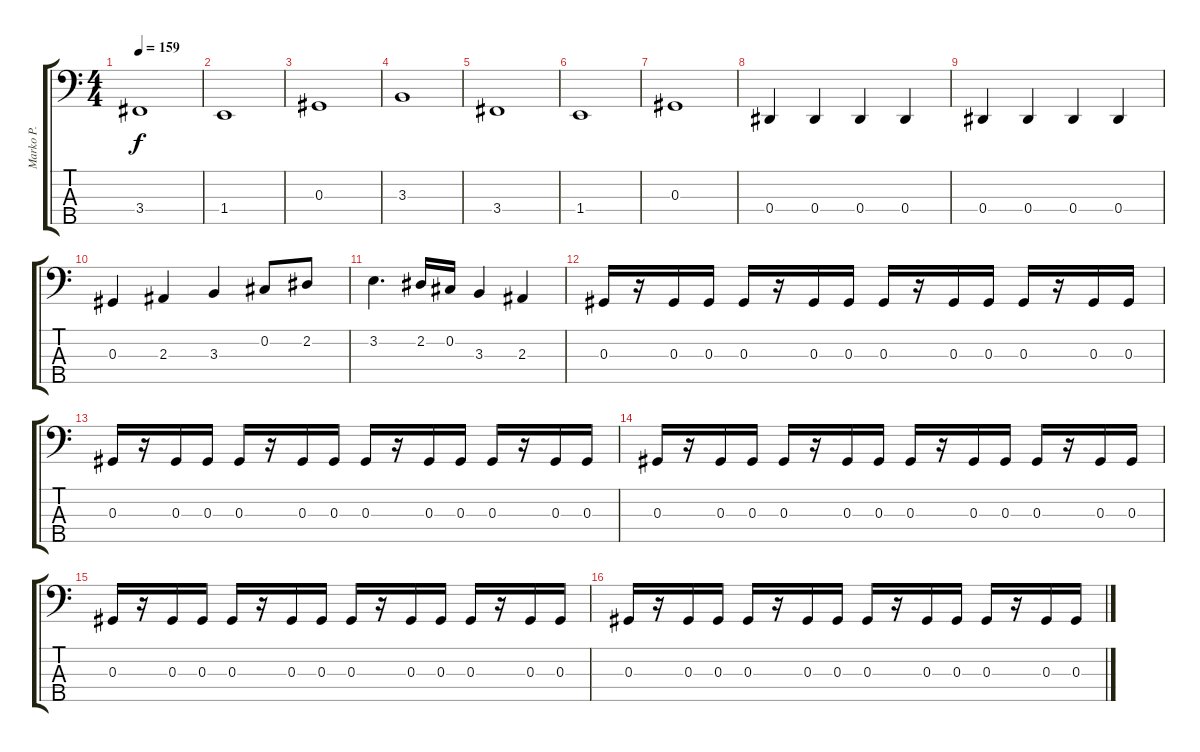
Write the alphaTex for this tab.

\track ("Marko P." "Marko P.") {instrument electricbassfinger}
\staff {score tabs}
\tuning (Gb2 Db2 Ab1 Eb1 Bb0) {hide}
\ts (4 4)
\tempo 159
\clef f4
\ks c
3.4.1{dy f} |
1.4.1 |
0.3.1 |
3.3.1 |
3.4.1 |
1.4.1 |
0.3.1 |
0.4.4 0.4.4 0.4.4 0.4.4 |
0.4.4 0.4.4 0.4.4 0.4.4 |
0.3.4 2.3.4 3.3.4 0.2.8 2.2.8 |
3.2.4{d} 2.2.16 0.2.16 3.3.4 2.3.4 |
0.3.16 r.16 0.3.16 0.3.16 0.3.16 r.16 0.3.16 0.3.16 0.3.16 r.16 0.3.16 0.3.16 0.3.16 r.16 0.3.16 0.3.16 |
0.3.16 r.16 0.3.16 0.3.16 0.3.16 r.16 0.3.16 0.3.16 0.3.16 r.16 0.3.16 0.3.16 0.3.16 r.16 0.3.16 0.3.16 |
0.3.16 r.16 0.3.16 0.3.16 0.3.16 r.16 0.3.16 0.3.16 0.3.16 r.16 0.3.16 0.3.16 0.3.16 r.16 0.3.16 0.3.16 |
0.3.16 r.16 0.3.16 0.3.16 0.3.16 r.16 0.3.16 0.3.16 0.3.16 r.16 0.3.16 0.3.16 0.3.16 r.16 0.3.16 0.3.16 |
0.3.16 r.16 0.3.16 0.3.16 0.3.16 r.16 0.3.16 0.3.16 0.3.16 r.16 0.3.16 0.3.16 0.3.16 r.16 0.3.16 0.3.16
